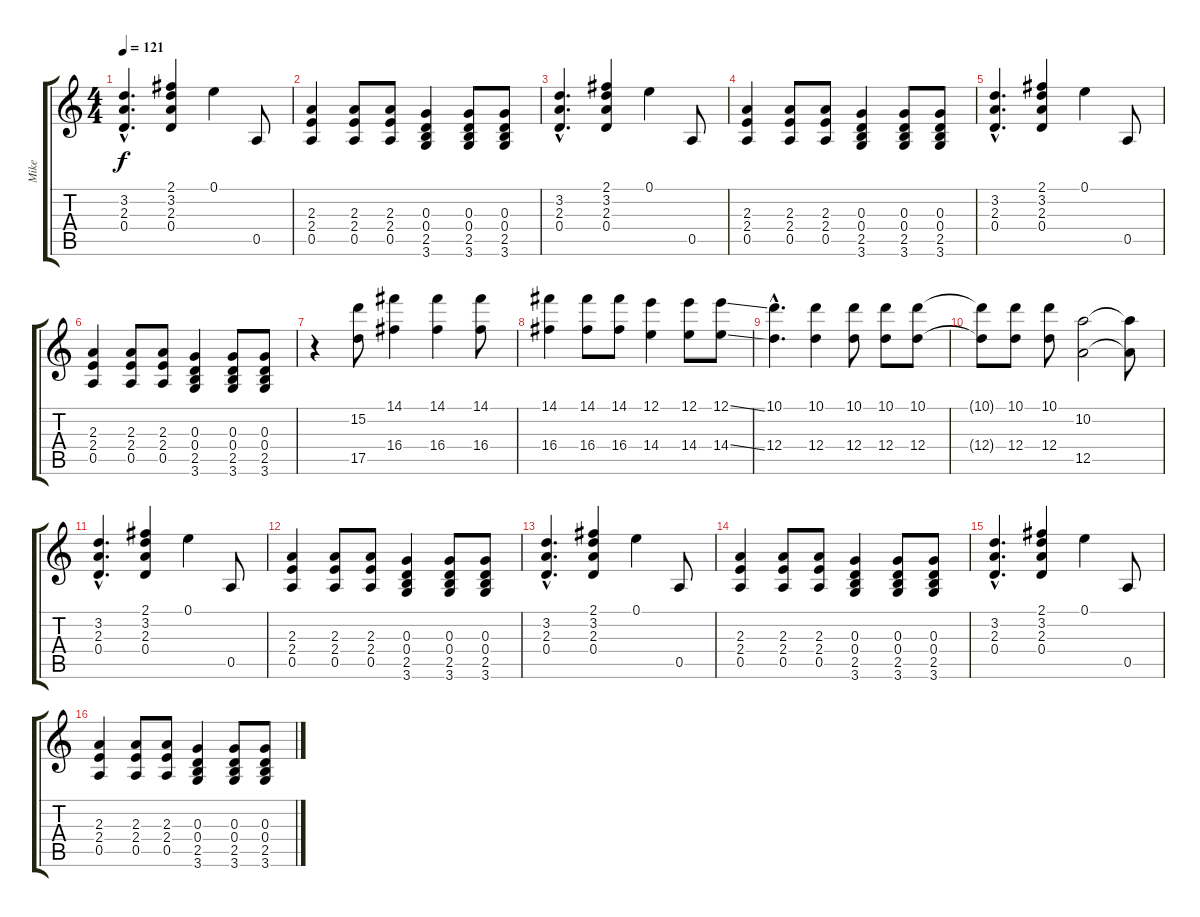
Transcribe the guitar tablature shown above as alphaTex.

\track ("Mike" "Mike") {instrument overdrivenguitar}
\staff {score tabs}
\tuning (E4 B3 G3 D3 A2 E2) {hide}
\ts (4 4)
\tempo 121
\clef g2
\ks c
(3.2{hac} 2.3{hac} 0.4{hac}).4{d dy f} (2.1 3.2 2.3 0.4).4 0.1.4 0.5.8 |
(2.3 2.4 0.5).4 (2.3 2.4 0.5).8 (2.3 2.4 0.5).8 (0.3 0.4 2.5 3.6).4 (0.3 0.4 2.5 3.6).8 (0.3 0.4 2.5 3.6).8 |
(3.2{hac} 2.3{hac} 0.4{hac}).4{d} (2.1 3.2 2.3 0.4).4 0.1.4 0.5.8 |
(2.3 2.4 0.5).4 (2.3 2.4 0.5).8 (2.3 2.4 0.5).8 (0.3 0.4 2.5 3.6).4 (0.3 0.4 2.5 3.6).8 (0.3 0.4 2.5 3.6).8 |
(3.2{hac} 2.3{hac} 0.4{hac}).4{d} (2.1 3.2 2.3 0.4).4 0.1.4 0.5.8 |
(2.3 2.4 0.5).4 (2.3 2.4 0.5).8 (2.3 2.4 0.5).8 (0.3 0.4 2.5 3.6).4 (0.3 0.4 2.5 3.6).8 (0.3 0.4 2.5 3.6).8 |
r.4 (15.2 17.5).8 (14.1 16.4).4 (14.1 16.4).4 (14.1 16.4).8 |
(14.1 16.4).4 (14.1 16.4).8 (14.1 16.4).8 (12.1 14.4).4 (12.1 14.4).8 (12.1{ss} 14.4{ss}).8 |
(10.1{hac} 12.4{hac}).4{d} (10.1 12.4).4 (10.1 12.4).8 (10.1 12.4).8 (10.1 12.4).8 |
(10.1{t} 12.4{t}).8 (10.1 12.4).8 (10.1 12.4).8 (10.2 12.5).2 (10.2{t} 12.5{t}).8 |
(3.2{hac} 2.3{hac} 0.4{hac}).4{d} (2.1 3.2 2.3 0.4).4 0.1.4 0.5.8 |
(2.3 2.4 0.5).4 (2.3 2.4 0.5).8 (2.3 2.4 0.5).8 (0.3 0.4 2.5 3.6).4 (0.3 0.4 2.5 3.6).8 (0.3 0.4 2.5 3.6).8 |
(3.2{hac} 2.3{hac} 0.4{hac}).4{d} (2.1 3.2 2.3 0.4).4 0.1.4 0.5.8 |
(2.3 2.4 0.5).4 (2.3 2.4 0.5).8 (2.3 2.4 0.5).8 (0.3 0.4 2.5 3.6).4 (0.3 0.4 2.5 3.6).8 (0.3 0.4 2.5 3.6).8 |
(3.2{hac} 2.3{hac} 0.4{hac}).4{d} (2.1 3.2 2.3 0.4).4 0.1.4 0.5.8 |
(2.3 2.4 0.5).4 (2.3 2.4 0.5).8 (2.3 2.4 0.5).8 (0.3 0.4 2.5 3.6).4 (0.3 0.4 2.5 3.6).8 (0.3 0.4 2.5 3.6).8
